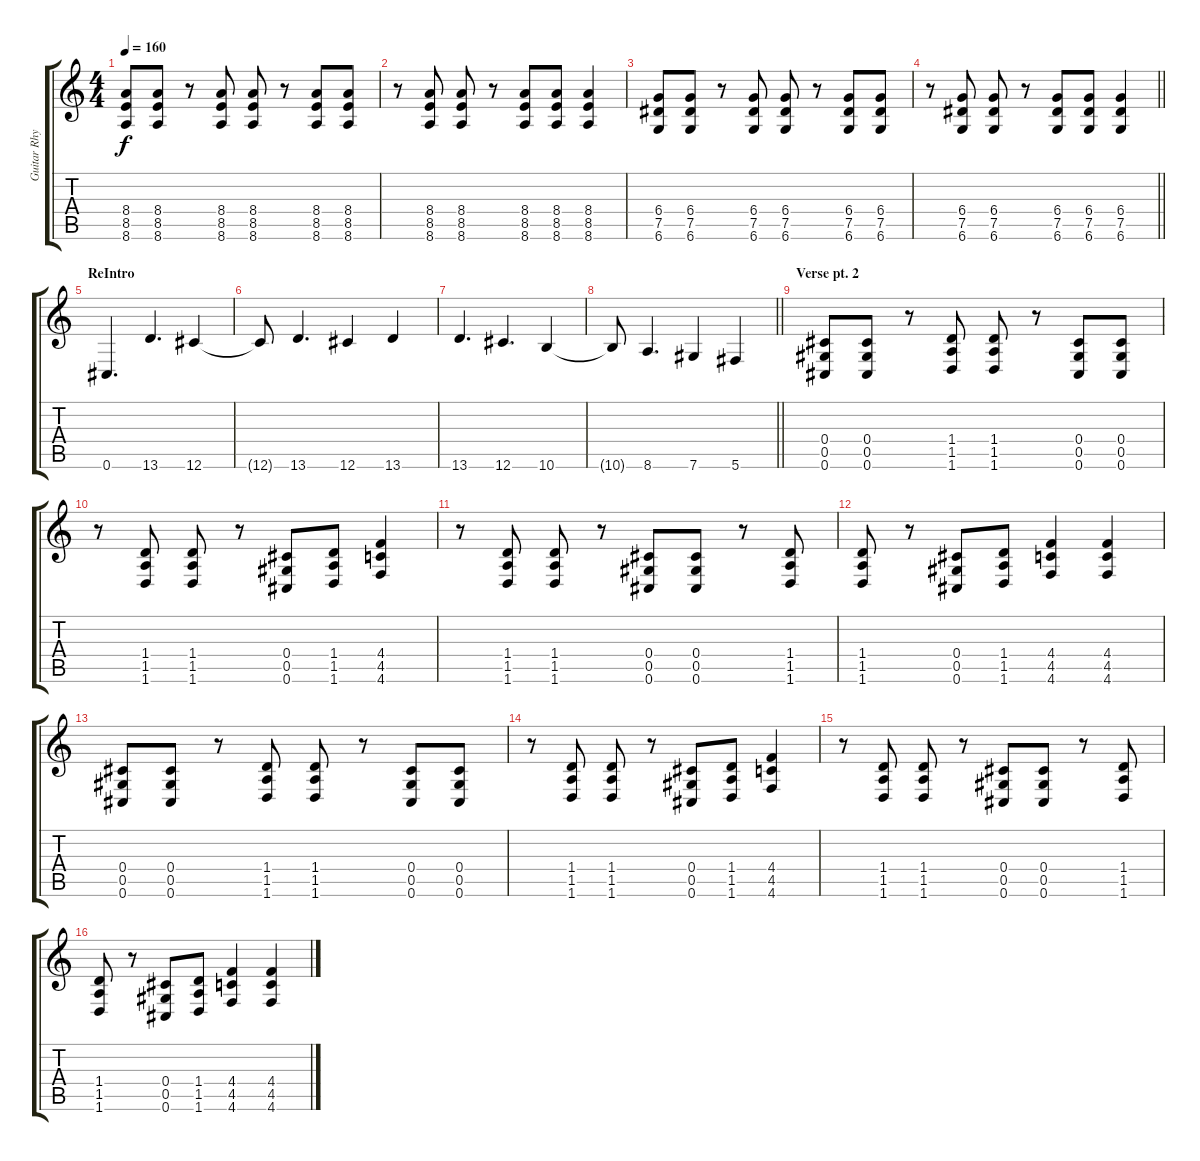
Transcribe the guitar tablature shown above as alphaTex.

\track ("Guitar Rhytm" "Guitar Rhy") {instrument distortionguitar}
\staff {score tabs}
\tuning (Eb4 Bb3 Gb3 Db3 Ab2 Db2) {hide}
\ts (4 4)
\tempo 160
\clef g2
\ks c
(8.4 8.5 8.6).8{dy f} (8.4 8.5 8.6).8 r.8 (8.4 8.5 8.6).8 (8.4 8.5 8.6).8 r.8 (8.4 8.5 8.6).8 (8.4 8.5 8.6).8 |
r.8 (8.4 8.5 8.6).8 (8.4 8.5 8.6).8 r.8 (8.4 8.5 8.6).8 (8.4 8.5 8.6).8 (8.4 8.5 8.6).4 |
(6.4 7.5 6.6).8 (6.4 7.5 6.6).8 r.8 (6.4 7.5 6.6).8 (6.4 7.5 6.6).8 r.8 (6.4 7.5 6.6).8 (6.4 7.5 6.6).8 |
\barLineRight lightlight
r.8 (6.4 7.5 6.6).8 (6.4 7.5 6.6).8 r.8 (6.4 7.5 6.6).8 (6.4 7.5 6.6).8 (6.4 7.5 6.6).4 |
\section ("" "ReIntro")
0.6.4{d} 13.6.4{d} 12.6.4 |
12.6{t}.8 13.6.4{d} 12.6.4 13.6.4 |
13.6.4{d} 12.6.4{d} 10.6.4 |
\barLineRight lightlight
10.6{t}.8 8.6.4{d} 7.6.4 5.6.4 |
\section ("" "Verse pt. 2")
(0.4 0.5 0.6).8 (0.4 0.5 0.6).8 r.8 (1.4 1.5 1.6).8 (1.4 1.5 1.6).8 r.8 (0.4 0.5 0.6).8 (0.4 0.5 0.6).8 |
r.8 (1.4 1.5 1.6).8 (1.4 1.5 1.6).8 r.8 (0.4 0.5 0.6).8 (1.4 1.5 1.6).8 (4.4 4.5 4.6).4 |
r.8 (1.4 1.5 1.6).8 (1.4 1.5 1.6).8 r.8 (0.4 0.5 0.6).8 (0.4 0.5 0.6).8 r.8 (1.4 1.5 1.6).8 |
(1.4 1.5 1.6).8 r.8 (0.4 0.5 0.6).8 (1.4 1.5 1.6).8 (4.4 4.5 4.6).4 (4.4 4.5 4.6).4 |
(0.4 0.5 0.6).8 (0.4 0.5 0.6).8 r.8 (1.4 1.5 1.6).8 (1.4 1.5 1.6).8 r.8 (0.4 0.5 0.6).8 (0.4 0.5 0.6).8 |
r.8 (1.4 1.5 1.6).8 (1.4 1.5 1.6).8 r.8 (0.4 0.5 0.6).8 (1.4 1.5 1.6).8 (4.4 4.5 4.6).4 |
r.8 (1.4 1.5 1.6).8 (1.4 1.5 1.6).8 r.8 (0.4 0.5 0.6).8 (0.4 0.5 0.6).8 r.8 (1.4 1.5 1.6).8 |
(1.4 1.5 1.6).8 r.8 (0.4 0.5 0.6).8 (1.4 1.5 1.6).8 (4.4 4.5 4.6).4 (4.4 4.5 4.6).4
